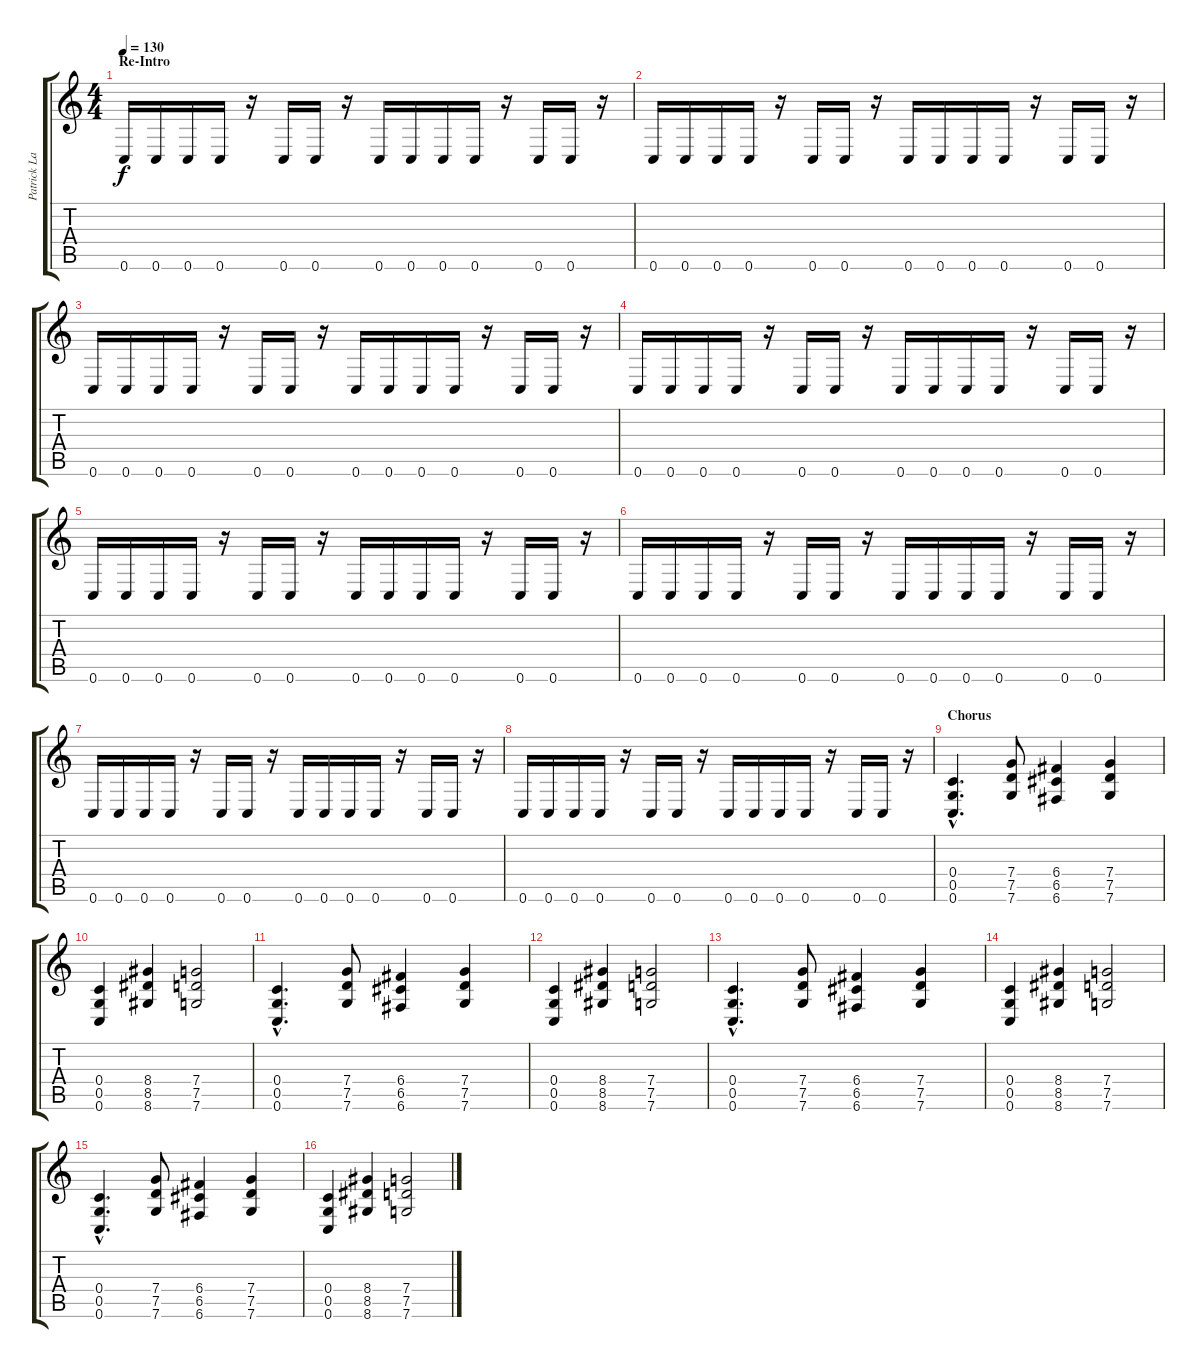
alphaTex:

\track ("Patrick Lachman" "Patrick La") {instrument distortionguitar}
\staff {score tabs}
\tuning (D4 A3 F3 C3 G2 C2) {hide}
\ts (4 4)
\section ("" "Re-Intro")
\tempo 130
\clef g2
\ks c
0.6.16{dy f} 0.6.16 0.6.16 0.6.16 r.16 0.6.16 0.6.16 r.16 0.6.16 0.6.16 0.6.16 0.6.16 r.16 0.6.16 0.6.16 r.16 |
0.6.16 0.6.16 0.6.16 0.6.16 r.16 0.6.16 0.6.16 r.16 0.6.16 0.6.16 0.6.16 0.6.16 r.16 0.6.16 0.6.16 r.16 |
0.6.16 0.6.16 0.6.16 0.6.16 r.16 0.6.16 0.6.16 r.16 0.6.16 0.6.16 0.6.16 0.6.16 r.16 0.6.16 0.6.16 r.16 |
0.6.16 0.6.16 0.6.16 0.6.16 r.16 0.6.16 0.6.16 r.16 0.6.16 0.6.16 0.6.16 0.6.16 r.16 0.6.16 0.6.16 r.16 |
0.6.16 0.6.16 0.6.16 0.6.16 r.16 0.6.16 0.6.16 r.16 0.6.16 0.6.16 0.6.16 0.6.16 r.16 0.6.16 0.6.16 r.16 |
0.6.16 0.6.16 0.6.16 0.6.16 r.16 0.6.16 0.6.16 r.16 0.6.16 0.6.16 0.6.16 0.6.16 r.16 0.6.16 0.6.16 r.16 |
0.6.16 0.6.16 0.6.16 0.6.16 r.16 0.6.16 0.6.16 r.16 0.6.16 0.6.16 0.6.16 0.6.16 r.16 0.6.16 0.6.16 r.16 |
0.6.16 0.6.16 0.6.16 0.6.16 r.16 0.6.16 0.6.16 r.16 0.6.16 0.6.16 0.6.16 0.6.16 r.16 0.6.16 0.6.16 r.16 |
\section ("" "Chorus")
(0.4{hac} 0.5{hac} 0.6{hac}).4{d} (7.4 7.5 7.6).8 (6.4 6.5 6.6).4 (7.4 7.5 7.6).4 |
(0.4 0.5 0.6).4 (8.4 8.5 8.6).4 (7.4 7.5 7.6).2 |
(0.4{hac} 0.5{hac} 0.6{hac}).4{d} (7.4 7.5 7.6).8 (6.4 6.5 6.6).4 (7.4 7.5 7.6).4 |
(0.4 0.5 0.6).4 (8.4 8.5 8.6).4 (7.4 7.5 7.6).2 |
(0.4{hac} 0.5{hac} 0.6{hac}).4{d} (7.4 7.5 7.6).8 (6.4 6.5 6.6).4 (7.4 7.5 7.6).4 |
(0.4 0.5 0.6).4 (8.4 8.5 8.6).4 (7.4 7.5 7.6).2 |
(0.4{hac} 0.5{hac} 0.6{hac}).4{d} (7.4 7.5 7.6).8 (6.4 6.5 6.6).4 (7.4 7.5 7.6).4 |
(0.4 0.5 0.6).4 (8.4 8.5 8.6).4 (7.4 7.5 7.6).2
